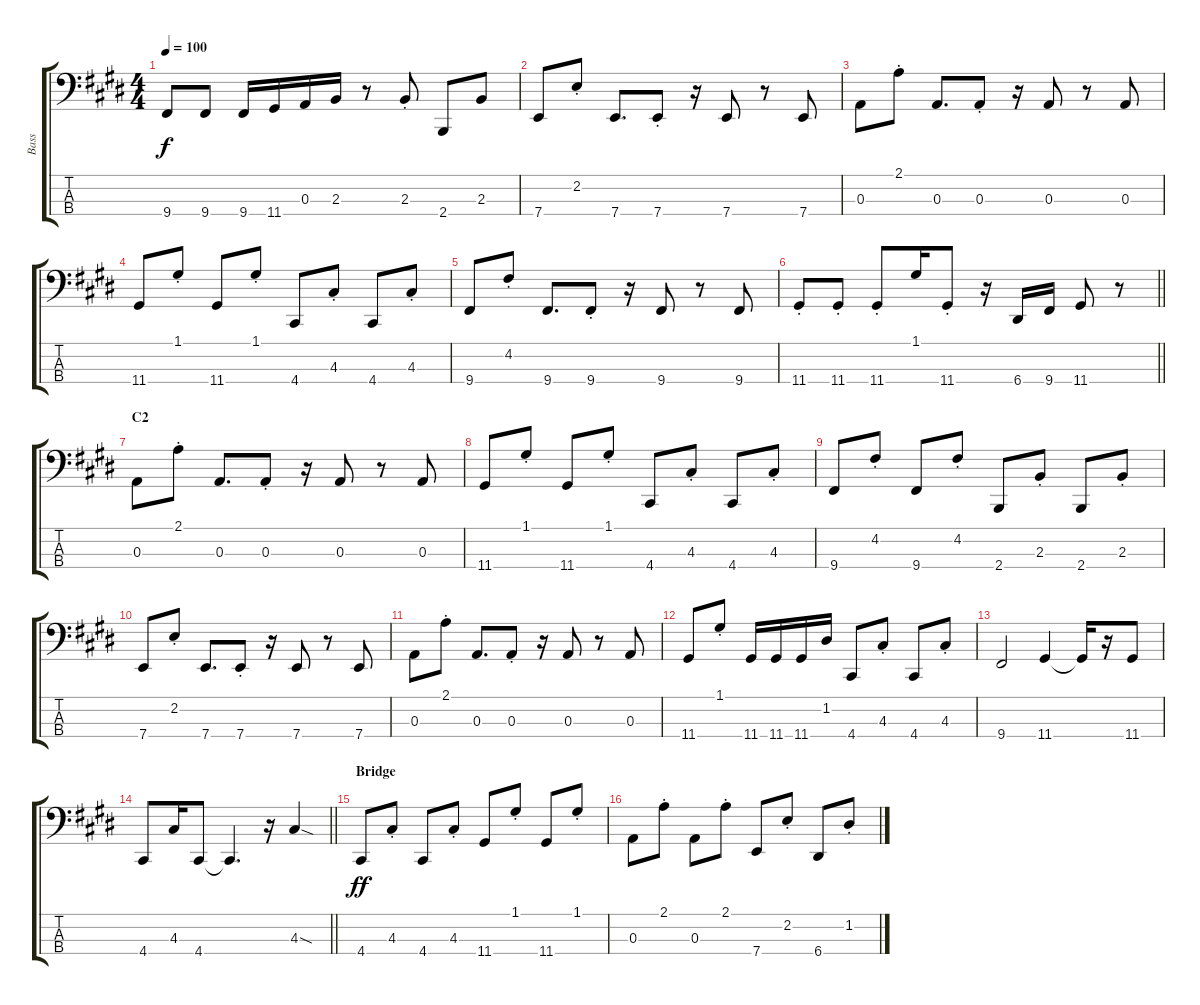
\track ("Bass" "Bass") {instrument fretlessbass}
\staff {score tabs}
\tuning (G2 D2 A1 A0) {hide}
\ts (4 4)
\tempo 100
\clef f4
\ks e
9.4.8{dy f} 9.4.8 9.4.16 11.4.16 0.3.16 2.3.16 r.8 2.3{st}.8 2.4.8 2.3.8 |
7.4.8 2.2{st}.8 7.4.8{d} 7.4{st}.8 r.16 7.4.8 r.8 7.4.8 |
0.3.8 2.1{st}.8 0.3.8{d} 0.3{st}.8 r.16 0.3.8 r.8 0.3.8 |
11.4.8 1.1{st}.8 11.4.8 1.1{st}.8 4.4.8 4.3{st}.8 4.4.8 4.3{st}.8 |
9.4.8 4.2{st}.8 9.4.8{d} 9.4{st}.8 r.16 9.4.8 r.8 9.4.8 |
\barLineRight lightlight
11.4{st}.8 11.4{st}.8 11.4{st}.8 1.1.16 11.4{st}.8 r.16 6.4.16 9.4.16 11.4.8 r.8 |
\section ("" "C2")
0.3.8 2.1{st}.8 0.3.8{d} 0.3{st}.8 r.16 0.3.8 r.8 0.3.8 |
11.4.8 1.1{st}.8 11.4.8 1.1{st}.8 4.4.8 4.3{st}.8 4.4.8 4.3{st}.8 |
9.4.8 4.2{st}.8 9.4.8 4.2{st}.8 2.4.8 2.3{st}.8 2.4.8 2.3{st}.8 |
7.4.8 2.2{st}.8 7.4.8{d} 7.4{st}.8 r.16 7.4.8 r.8 7.4.8 |
0.3.8 2.1{st}.8 0.3.8{d} 0.3{st}.8 r.16 0.3.8 r.8 0.3.8 |
11.4.8 1.1{st}.8 11.4.16 11.4.16 11.4.16 1.2.16 4.4.8 4.3{st}.8 4.4.8 4.3{st}.8 |
9.4.2 11.4.4 11.4{t}.16 r.16 11.4.8 |
\barLineRight lightlight
4.4.8 4.3.16 4.4.8 4.4{t}.4{d} r.16 4.3{sod}.4 |
\section ("" "Bridge")
4.4.8{dy ff} 4.3{st}.8 4.4.8 4.3{st}.8 11.4.8 1.1{st}.8 11.4.8 1.1{st}.8 |
0.3.8 2.1{st}.8 0.3.8 2.1{st}.8 7.4.8 2.2{st}.8 6.4.8 1.2{st}.8
